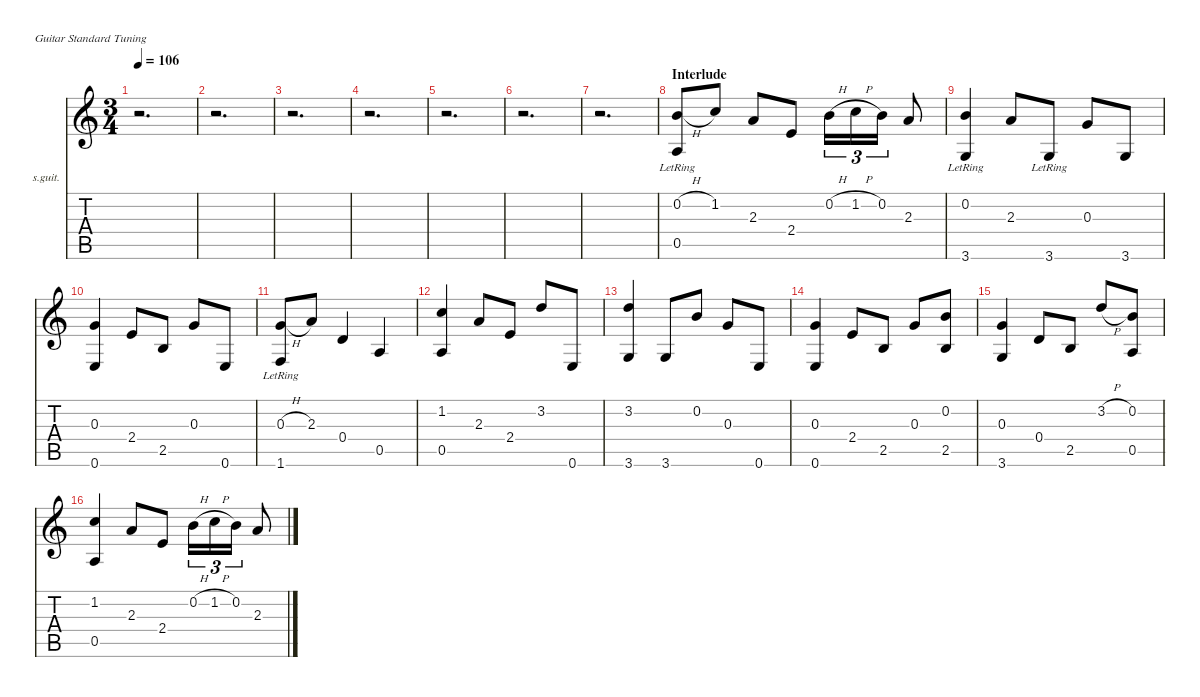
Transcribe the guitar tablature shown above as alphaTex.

\defaultSystemsLayout 4
\hideDynamics
\bracketExtendMode nobrackets
\firstSystemTrackNameOrientation horizontal
\otherSystemsTrackNameOrientation horizontal
\track ("Acoustic Guitar" "s.guit.") {instrument acousticguitarsteel}
\staff {score tabs}
\tuning (E4 B3 G3 D3 A2 E2)
\ts (3 4)
\tempo 106
\clef g2
\ks c
r.2{d dy f beam Down} |
r.2{d beam Down} |
r.2{d beam Down} |
r.2{d beam Down} |
r.2{d beam Down} |
r.2{d beam Down} |
r.2{d beam Down} |
\section ("" "Interlude")
(0.2{h} 0.5{lr}).8{beam Up} 1.2.8{beam Up} 2.3.8{beam Up} 2.4.8{beam Up} 0.2{h}.16{tu (3 2) beam Down} 1.2{h}.16{tu (3 2) beam Down} 0.2.16{tu (3 2) beam Down} 2.3.8{beam Up} |
(0.2 3.6{lr}).4{beam Up} 2.3.8{beam Up} 3.6{lr}.8{beam Up} 0.3.8{beam Up} 3.6.8{beam Up} |
(0.3 0.6).4{beam Up} 2.4.8{beam Up} 2.5.8{beam Up} 0.3.8{beam Up} 0.6.8{beam Up} |
(0.3{h} 1.6{lr}).8{beam Up} 2.3.8{beam Up} 0.4.4{beam Up} 0.5.4{beam Up} |
(1.2 0.5).4{beam Up} 2.3.8{beam Up} 2.4.8{beam Up} 3.2.8{beam Up} 0.6.8{beam Up} |
(3.2 3.6).4{beam Up} 3.6.8{beam Up} 0.2.8{beam Up} 0.3.8{beam Up} 0.6.8{beam Up} |
(0.3 0.6).4{beam Up} 2.4.8{beam Up} 2.5.8{beam Up} 0.3.8{beam Up} (0.2 2.5).8{beam Up} |
(0.3 3.6).4{beam Up} 0.4.8{beam Up} 2.5.8{beam Up} 3.2{h}.8{beam Up} (0.2 0.5).8{beam Up} |
(1.2 0.5).4{beam Up} 2.3.8{beam Up} 2.4.8{beam Up} 0.2{h}.16{tu (3 2) beam Down} 1.2{h}.16{tu (3 2) beam Down} 0.2.16{tu (3 2) beam Down} 2.3.8{beam Up}
